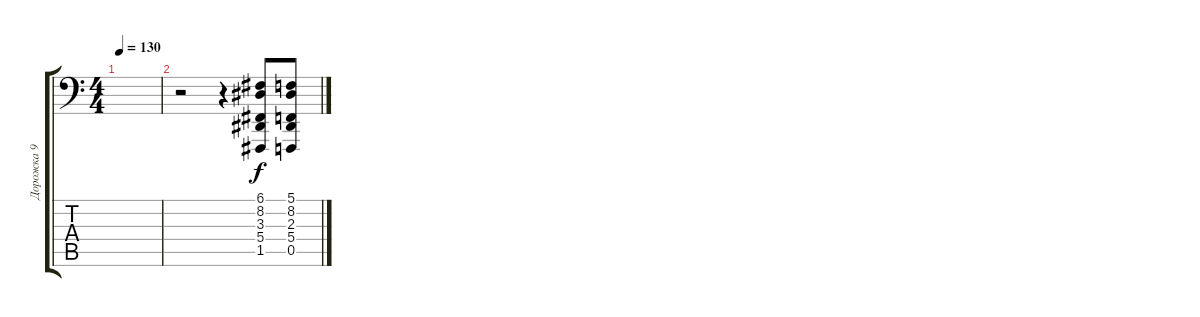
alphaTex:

\track ("Дорожка 9" "Дорожка 9") {instrument pizzicatostrings}
\staff {score tabs}
\tuning (C3 G2 Eb2 Bb1 F1 Bb0) {hide}
\ts (4 4)
\tempo 130
\clef f4
\ks c
|
r.2 r.4 (6.1 8.2 3.3 5.4 1.5).8 (5.1 8.2 2.3 5.4 0.5).8
